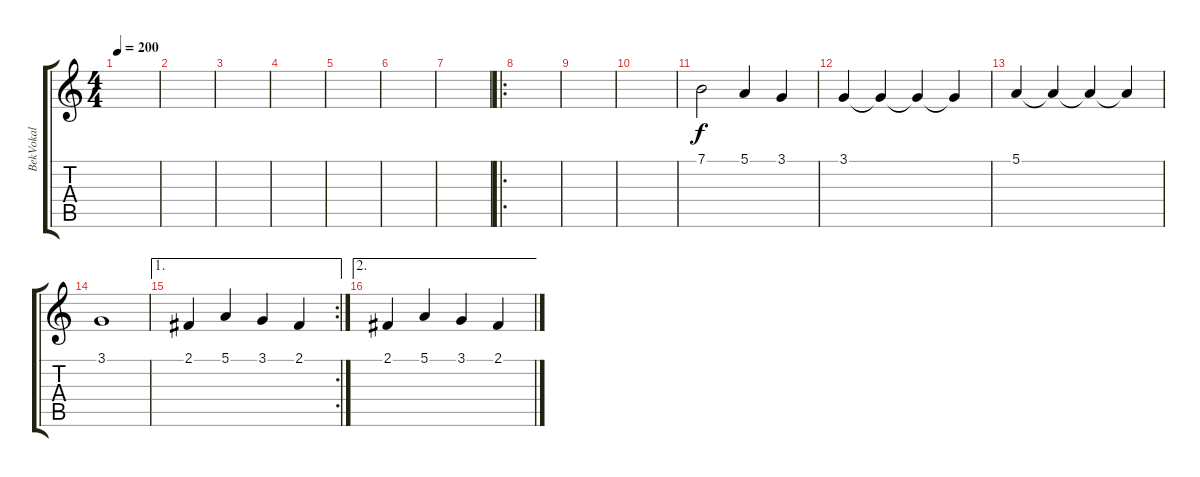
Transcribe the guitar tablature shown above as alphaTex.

\track ("BekVokal" "BekVokal") {solo instrument tuba}
\staff {score tabs}
\tuning (E4 B3 G3 D3 A2 E2) {hide}
\ts (4 4)
\tempo 200
\clef g2
\ks c
|
|
|
|
|
|
|
\ro
|
|
|
7.1.2 5.1.4 3.1.4 |
3.1.4 3.1{t}.4 3.1{t}.4 3.1{t}.4 |
5.1.4 5.1{t}.4 5.1{t}.4 5.1{t}.4 |
3.1.1 |
\ae 1
\rc 2
2.1.4 5.1.4 3.1.4 2.1.4 |
\ae 2
2.1.4 5.1.4 3.1.4 2.1.4
